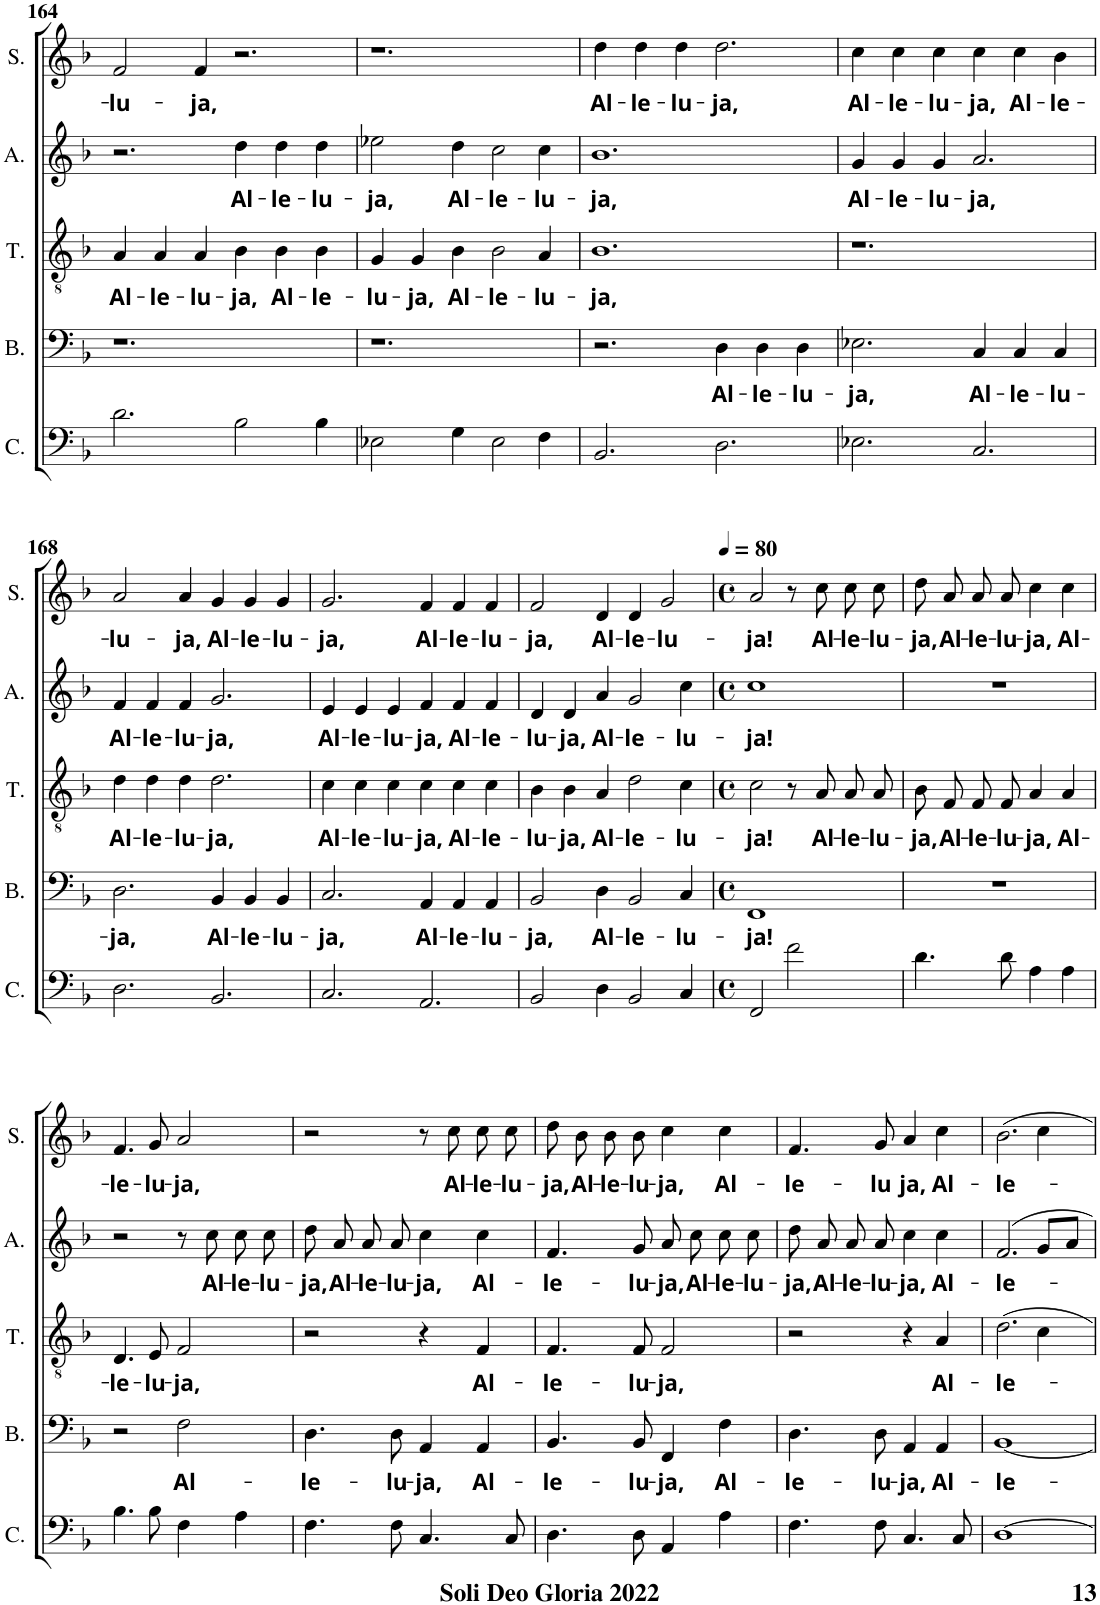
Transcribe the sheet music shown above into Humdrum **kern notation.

**kern	**kern	**text	**kern	**text	**kern	**text	**kern	**text
*part5	*part4	*part4	*part3	*part3	*part2	*part2	*part1	*part1
*staff5	*staff4	*staff4	*staff3	*staff3	*staff2	*staff2	*staff1	*staff1
*I"Continuo	*I"Bass	*	*I"Ténor	*	*I"Alto	*	*I"Soprano	*
*I'C.	*I'B.	*	*I'T.	*	*I'A.	*	*I'S.	*
!!LO:PB:g=z
*clefF4	*clefF4	*	*clefGv2	*	*clefG2	*	*clefG2	*
*	*Trd7c12	*	*	*	*	*	*	*
*k[b-]	*k[b-]	*	*k[b-]	*	*k[b-]	*	*k[b-]	*
*M6/4	*M6/4	*	*M6/4	*	*M6/4	*	*M6/4	*
=164	=164	=164	=164	=164	=164	=164	=164	=164
!	!	!	!	!LO:LY:b	!	!	!	!LO:LY:b
2.d\	1.r	.	4A/	Al-	2.r	.	2f/	-lu-
!	!	!	!	!LO:LY:b	!	!	!	!
.	.	.	4A/	-le-	.	.	.	.
!	!	!	!	!LO:LY:b	!	!	!	!LO:LY:b
.	.	.	4A/	-lu-	.	.	4f/	-ja,
!	!	!	!	!LO:LY:b	!	!LO:LY:b	!	!
2B-\	.	.	4B-\	-ja,	4dd\	Al-	2.r	.
!	!	!	!	!LO:LY:b	!	!LO:LY:b	!	!
.	.	.	4B-\	Al-	4dd\	-le-	.	.
!	!	!	!	!LO:LY:b	!	!LO:LY:b	!	!
4B-\	.	.	4B-\	-le-	4dd\	-lu-	.	.
=165	=165	=165	=165	=165	=165	=165	=165	=165
!	!	!	!	!LO:LY:b	!	!LO:LY:b	!	!
2E-X\	1.r	.	4G/	-lu-	2ee-X\	-ja,	1.r	.
!	!	!	!	!LO:LY:b	!	!	!	!
.	.	.	4G/	-ja,	.	.	.	.
!	!	!	!	!LO:LY:b	!	!LO:LY:b	!	!
4G\	.	.	4B-\	Al-	4dd\	Al-	.	.
!	!	!	!	!LO:LY:b	!	!LO:LY:b	!	!
2E-\	.	.	2B-\	-le-	2cc\	-le-	.	.
!	!	!	!	!LO:LY:b	!	!LO:LY:b	!	!
4F\	.	.	4A/	-lu-	4cc\	-lu-	.	.
=166	=166	=166	=166	=166	=166	=166	=166	=166
!	!	!	!	!LO:LY:b	!	!LO:LY:b	!	!LO:LY:b
2.BB-/	2.r	.	1.B-	-ja,	1.b-	-ja,	4dd\	Al-
!	!	!	!	!	!	!	!	!LO:LY:b
.	.	.	.	.	.	.	4dd\	-le-
!	!	!	!	!	!	!	!	!LO:LY:b
.	.	.	.	.	.	.	4dd\	-lu-
!	!	!LO:LY:b	!	!	!	!	!	!LO:LY:b
2.D\	4D\	Al-	.	.	.	.	2.dd\	-ja,
!	!	!LO:LY:b	!	!	!	!	!	!
.	4D\	-le-	.	.	.	.	.	.
!	!	!LO:LY:b	!	!	!	!	!	!
.	4D\	-lu-	.	.	.	.	.	.
=167	=167	=167	=167	=167	=167	=167	=167	=167
!	!	!LO:LY:b	!	!	!	!LO:LY:b	!	!LO:LY:b
2.E-X\	2.E-X\	-ja,	1.r	.	4g/	Al-	4cc\	Al-
!	!	!	!	!	!	!LO:LY:b	!	!LO:LY:b
.	.	.	.	.	4g/	-le-	4cc\	-le-
!	!	!	!	!	!	!LO:LY:b	!	!LO:LY:b
.	.	.	.	.	4g/	-lu-	4cc\	-lu-
!	!	!LO:LY:b	!	!	!	!LO:LY:b	!	!LO:LY:b
2.C/	4C/	Al-	.	.	2.a/	-ja,	4cc\	-ja,
!	!	!LO:LY:b	!	!	!	!	!	!LO:LY:b
.	4C/	-le-	.	.	.	.	4cc\	Al-
!	!	!LO:LY:b	!	!	!	!	!	!LO:LY:b
.	4C/	-lu-	.	.	.	.	4b-\	-le-
!!LO:LB:g=z
=168	=168	=168	=168	=168	=168	=168	=168	=168
!	!	!LO:LY:b	!	!LO:LY:b	!	!LO:LY:b	!	!LO:LY:b
2.D\	2.D\	-ja,	4d\	Al-	4f/	Al-	2a/	-lu-
!	!	!	!	!LO:LY:b	!	!LO:LY:b	!	!
.	.	.	4d\	-le-	4f/	-le-	.	.
!	!	!	!	!LO:LY:b	!	!LO:LY:b	!	!LO:LY:b
.	.	.	4d\	-lu-	4f/	-lu-	4a/	-ja,
!	!	!LO:LY:b	!	!LO:LY:b	!	!LO:LY:b	!	!LO:LY:b
2.BB-/	4BB-/	Al-	2.d\	-ja,	2.g/	-ja,	4g/	Al-
!	!	!LO:LY:b	!	!	!	!	!	!LO:LY:b
.	4BB-/	-le-	.	.	.	.	4g/	-le-
!	!	!LO:LY:b	!	!	!	!	!	!LO:LY:b
.	4BB-/	-lu-	.	.	.	.	4g/	-lu-
=169	=169	=169	=169	=169	=169	=169	=169	=169
!	!	!LO:LY:b	!	!LO:LY:b	!	!LO:LY:b	!	!LO:LY:b
2.C/	2.C/	-ja,	4c\	Al-	4e/	Al-	2.g/	-ja,
!	!	!	!	!LO:LY:b	!	!LO:LY:b	!	!
.	.	.	4c\	-le-	4e/	-le-	.	.
!	!	!	!	!LO:LY:b	!	!LO:LY:b	!	!
.	.	.	4c\	-lu-	4e/	-lu-	.	.
!	!	!LO:LY:b	!	!LO:LY:b	!	!LO:LY:b	!	!LO:LY:b
2.AA/	4AA/	Al-	4c\	-ja,	4f/	-ja,	4f/	Al-
!	!	!LO:LY:b	!	!LO:LY:b	!	!LO:LY:b	!	!LO:LY:b
.	4AA/	-le-	4c\	Al-	4f/	Al-	4f/	-le-
!	!	!LO:LY:b	!	!LO:LY:b	!	!LO:LY:b	!	!LO:LY:b
.	4AA/	-lu-	4c\	-le-	4f/	-le-	4f/	-lu-
=170	=170	=170	=170	=170	=170	=170	=170	=170
!	!	!LO:LY:b	!	!LO:LY:b	!	!LO:LY:b	!	!LO:LY:b
2BB-/	2BB-/	-ja,	4B-\	-lu-	4d/	-lu-	2f/	-ja,
!	!	!	!	!LO:LY:b	!	!LO:LY:b	!	!
.	.	.	4B-\	-ja,	4d/	-ja,	.	.
!	!	!LO:LY:b	!	!LO:LY:b	!	!LO:LY:b	!	!LO:LY:b
4D\	4D\	Al-	4A/	Al-	4a/	Al-	4d/	Al-
!	!	!LO:LY:b	!	!LO:LY:b	!	!LO:LY:b	!	!LO:LY:b
2BB-/	2BB-/	-le-	2d\	-le-	2g/	-le-	4d/	-le-
!	!	!	!	!	!	!	!	!LO:LY:b
.	.	.	.	.	.	.	2g/	-lu-
!	!	!LO:LY:b	!	!LO:LY:b	!	!LO:LY:b	!	!
4C/	4C/	-lu-	4c\	-lu-	4cc\	-lu-	.	.
=171	=171	=171	=171	=171	=171	=171	=171	=171
*M4/4	*M4/4	*	*M4/4	*	*M4/4	*	*M4/4	*
*met(c)	*met(c)	*	*met(c)	*	*met(c)	*	*met(c)	*
*	*	*	*	*	*	*	*MM80	*
!	!	!LO:LY:b	!	!LO:LY:b	!	!LO:LY:b	!	!LO:LY:b
2FF/	1FF	-ja!	2c\	-ja!	1cc	-ja!	2a/	-ja!
2f\	.	.	8r	.	.	.	8r	.
!	!	!	!	!LO:LY:b	!	!	!	!LO:LY:b
.	.	.	8A/	Al-	.	.	8cc\	Al-
!	!	!	!	!LO:LY:b	!	!	!	!LO:LY:b
.	.	.	8A/L	-le-	.	.	8cc\L	-le-
!	!	!	!	!LO:LY:b	!	!	!	!LO:LY:b
.	.	.	8A/J	-lu-	.	.	8cc\J	-lu-
=172	=172	=172	=172	=172	=172	=172	=172	=172
!	!	!	!	!LO:LY:b	!	!	!	!LO:LY:b
4.d\	1r	.	8B-/L	-ja,	1r	.	8dd\L	-ja,
!	!	!	!	!LO:LY:b	!	!	!	!LO:LY:b
.	.	.	8F/J	Al-	.	.	8a\J	Al-
!	!	!	!	!LO:LY:b	!	!	!	!LO:LY:b
.	.	.	8F/L	-le-	.	.	8a/L	-le-
!	!	!	!	!LO:LY:b	!	!	!	!LO:LY:b
8d\	.	.	8F/J	-lu-	.	.	8a/J	-lu-
!	!	!	!	!LO:LY:b	!	!	!	!LO:LY:b
4A\	.	.	4A/	-ja,	.	.	4cc\	-ja,
!	!	!	!	!LO:LY:b	!	!	!	!LO:LY:b
4A\	.	.	4A/	Al-	.	.	4cc\	Al-
!!LO:LB:g=z
=173	=173	=173	=173	=173	=173	=173	=173	=173
!	!	!	!	!LO:LY:b	!	!	!	!LO:LY:b
4.B-\	2r	.	4.D/	-le-	2r	.	4.f/	-le-
!	!	!	!	!LO:LY:b	!	!	!	!LO:LY:b
8B-\	.	.	8E/	-lu-	.	.	8g/	-lu-
!	!	!LO:LY:b	!	!LO:LY:b	!	!	!	!LO:LY:b
4F\	2F\	Al-	2F/	-ja,	8r	.	2a/	-ja,
!	!	!	!	!	!	!LO:LY:b	!	!
.	.	.	.	.	8cc\	Al-	.	.
!	!	!	!	!	!	!LO:LY:b	!	!
4A\	.	.	.	.	8cc\	-le-	.	.
!	!	!	!	!	!	!LO:LY:b	!	!
.	.	.	.	.	8cc\	-lu-	.	.
=174	=174	=174	=174	=174	=174	=174	=174	=174
!	!	!LO:LY:b	!	!	!	!LO:LY:b	!	!
4.F\	4.D\	-le-	2r	.	8dd\	-ja,	2r	.
!	!	!	!	!	!	!LO:LY:b	!	!
.	.	.	.	.	8a/	Al-	.	.
!	!	!	!	!	!	!LO:LY:b	!	!
.	.	.	.	.	8a/	-le-	.	.
!	!	!LO:LY:b	!	!	!	!LO:LY:b	!	!
8F\	8D\	-lu-	.	.	8a/	-lu-	.	.
!	!	!LO:LY:b	!	!	!	!LO:LY:b	!	!
4.C/	4AA/	-ja,	4r	.	4cc\	-ja,	8r	.
!	!	!	!	!	!	!	!	!LO:LY:b
.	.	.	.	.	.	.	8cc\	Al-
!	!	!LO:LY:b	!	!LO:LY:b	!	!LO:LY:b	!	!LO:LY:b
.	4AA/	Al-	4F/	Al-	4cc\	Al-	8cc\L	-le-
!	!	!	!	!	!	!	!	!LO:LY:b
8C/	.	.	.	.	.	.	8cc\J	-lu-
=175	=175	=175	=175	=175	=175	=175	=175	=175
!	!	!LO:LY:b	!	!LO:LY:b	!	!LO:LY:b	!	!LO:LY:b
4.D\	4.BB-/	-le-	4.F/	-le-	4.f/	-le-	8dd\L	-ja,
!	!	!	!	!	!	!	!	!LO:LY:b
.	.	.	.	.	.	.	8b-\J	Al-
!	!	!	!	!	!	!	!	!LO:LY:b
.	.	.	.	.	.	.	8b-\L	-le-
!	!	!LO:LY:b	!	!LO:LY:b	!	!LO:LY:b	!	!LO:LY:b
8D\	8BB-/	-lu-	8F/	-lu-	8g/	-lu-	8b-\J	-lu-
!	!	!LO:LY:b	!	!LO:LY:b	!	!LO:LY:b	!	!LO:LY:b
4AA/	4FF/	-ja,	2F/	-ja,	8a/	-ja,	4cc\	-ja,
!	!	!	!	!	!	!LO:LY:b	!	!
.	.	.	.	.	8cc\	Al-	.	.
!	!	!LO:LY:b	!	!	!	!LO:LY:b	!	!LO:LY:b
4A\	4F\	Al-	.	.	8cc\	-le-	4cc\	Al-
!	!	!	!	!	!	!LO:LY:b	!	!
.	.	.	.	.	8cc\	-lu-	.	.
=176	=176	=176	=176	=176	=176	=176	=176	=176
!	!	!LO:LY:b	!	!	!	!LO:LY:b	!	!LO:LY:b
4.F\	4.D\	-le-	2r	.	8dd\	-ja,	4.f/	-le-
!	!	!	!	!	!	!LO:LY:b	!	!
.	.	.	.	.	8a/	Al-	.	.
!	!	!	!	!	!	!LO:LY:b	!	!
.	.	.	.	.	8a/	-le-	.	.
!	!	!LO:LY:b	!	!	!	!LO:LY:b	!	!LO:LY:b
8F\	8D\	-lu-	.	.	8a/	-lu-	8g/	-lu
!	!	!LO:LY:b	!	!	!	!LO:LY:b	!	!LO:LY:b
4.C/	4AA/	-ja,	4r	.	4cc\	-ja,	4a/	ja,
!	!	!LO:LY:b	!	!LO:LY:b	!	!LO:LY:b	!	!LO:LY:b
.	4AA/	Al-	4A/	Al-	4cc\	Al-	4cc\	Al-
8C/	.	.	.	.	.	.	.	.
=177	=177	=177	=177	=177	=177	=177	=177	=177
!	!	!LO:LY:b	!	!LO:LY:b	!	!LO:LY:b	!	!LO:LY:b
[1D	[1BB-	-le-	2.d\	-le-	2.f/	-le-	2.b-\	-le-
.	.	.	4c\	.	8g/L	.	4cc\	.
.	.	.	.	.	8a/J	.	.	.
=	=	=	=	=	=	=	=	=
*-	*-	*-	*-	*-	*-	*-	*-	*-
